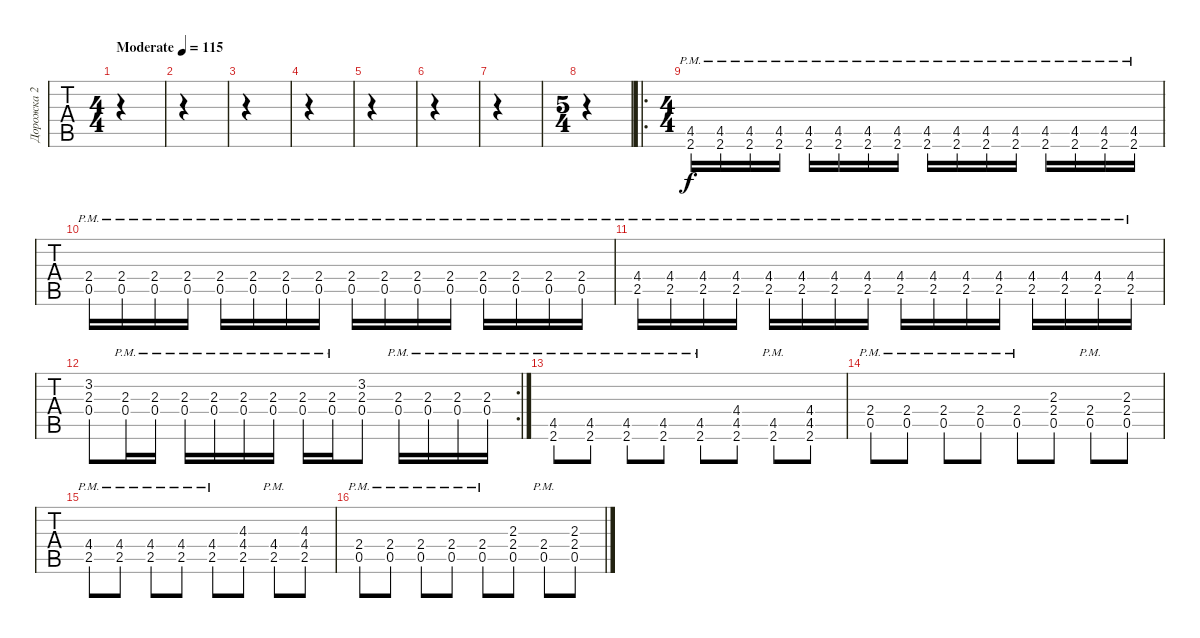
\track ("Дорожка 2" "Дорожка 2") {instrument distortionguitar}
\staff {tabs}
\tuning (E4 B3 G3 D3 A2 E2) {hide}
\ts (4 4)
\tempo (115 "Moderate")
\clef g2
\ks c
|
|
|
|
|
|
|
\ts (5 4)
|
\ro
\ts (4 4)
(4.5{pm} 2.6{pm}).16 (4.5{pm} 2.6{pm}).16 (4.5{pm} 2.6{pm}).16 (4.5{pm} 2.6{pm}).16 (4.5{pm} 2.6{pm}).16 (4.5{pm} 2.6{pm}).16 (4.5{pm} 2.6{pm}).16 (4.5{pm} 2.6{pm}).16 (4.5{pm} 2.6{pm}).16 (4.5{pm} 2.6{pm}).16 (4.5{pm} 2.6{pm}).16 (4.5{pm} 2.6{pm}).16 (4.5{pm} 2.6{pm}).16 (4.5{pm} 2.6{pm}).16 (4.5{pm} 2.6{pm}).16 (4.5{pm} 2.6{pm}).16 |
(2.4{pm} 0.5{pm}).16 (2.4{pm} 0.5{pm}).16 (2.4{pm} 0.5{pm}).16 (2.4{pm} 0.5{pm}).16 (2.4{pm} 0.5{pm}).16 (2.4{pm} 0.5{pm}).16 (2.4{pm} 0.5{pm}).16 (2.4{pm} 0.5{pm}).16 (2.4{pm} 0.5{pm}).16 (2.4{pm} 0.5{pm}).16 (2.4{pm} 0.5{pm}).16 (2.4{pm} 0.5{pm}).16 (2.4{pm} 0.5{pm}).16 (2.4{pm} 0.5{pm}).16 (2.4{pm} 0.5{pm}).16 (2.4{pm} 0.5{pm}).16 |
(4.4{pm} 2.5{pm}).16 (4.4{pm} 2.5{pm}).16 (4.4{pm} 2.5{pm}).16 (4.4{pm} 2.5{pm}).16 (4.4{pm} 2.5{pm}).16 (4.4{pm} 2.5{pm}).16 (4.4{pm} 2.5{pm}).16 (4.4{pm} 2.5{pm}).16 (4.4{pm} 2.5{pm}).16 (4.4{pm} 2.5{pm}).16 (4.4{pm} 2.5{pm}).16 (4.4{pm} 2.5{pm}).16 (4.4{pm} 2.5{pm}).16 (4.4{pm} 2.5{pm}).16 (4.4{pm} 2.5{pm}).16 (4.4{pm} 2.5{pm}).16 |
\rc 2
(3.2 2.3 0.4).8 (2.3{pm} 0.4{pm}).16 (2.3{pm} 0.4{pm}).16 (2.3{pm} 0.4{pm}).16 (2.3{pm} 0.4{pm}).16 (2.3{pm} 0.4{pm}).16 (2.3{pm} 0.4{pm}).16 (2.3{pm} 0.4{pm}).16 (2.3{pm} 0.4{pm}).16 (3.2 2.3 0.4).8 (2.3{pm} 0.4{pm}).16 (2.3{pm} 0.4{pm}).16 (2.3{pm} 0.4{pm}).16 (2.3{pm} 0.4{pm}).16 |
(4.5{pm} 2.6{pm}).8 (4.5{pm} 2.6{pm}).8 (4.5{pm} 2.6{pm}).8 (4.5{pm} 2.6{pm}).8 (4.5{pm} 2.6{pm}).8 (4.4 4.5 2.6).8 (4.5{pm} 2.6{pm}).8 (4.4 4.5 2.6).8 |
(2.4{pm} 0.5{pm}).8 (2.4{pm} 0.5{pm}).8 (2.4{pm} 0.5{pm}).8 (2.4{pm} 0.5{pm}).8 (2.4{pm} 0.5{pm}).8 (2.3 2.4 0.5).8 (2.4{pm} 0.5{pm}).8 (2.3 2.4 0.5).8 |
(4.4{pm} 2.5{pm}).8 (4.4{pm} 2.5{pm}).8 (4.4{pm} 2.5{pm}).8 (4.4{pm} 2.5{pm}).8 (4.4{pm} 2.5{pm}).8 (4.3 4.4 2.5).8 (4.4{pm} 2.5{pm}).8 (4.3 4.4 2.5).8 |
(2.4{pm} 0.5{pm}).8 (2.4{pm} 0.5{pm}).8 (2.4{pm} 0.5{pm}).8 (2.4{pm} 0.5{pm}).8 (2.4{pm} 0.5{pm}).8 (2.3 2.4 0.5).8 (2.4{pm} 0.5{pm}).8 (2.3 2.4 0.5).8
